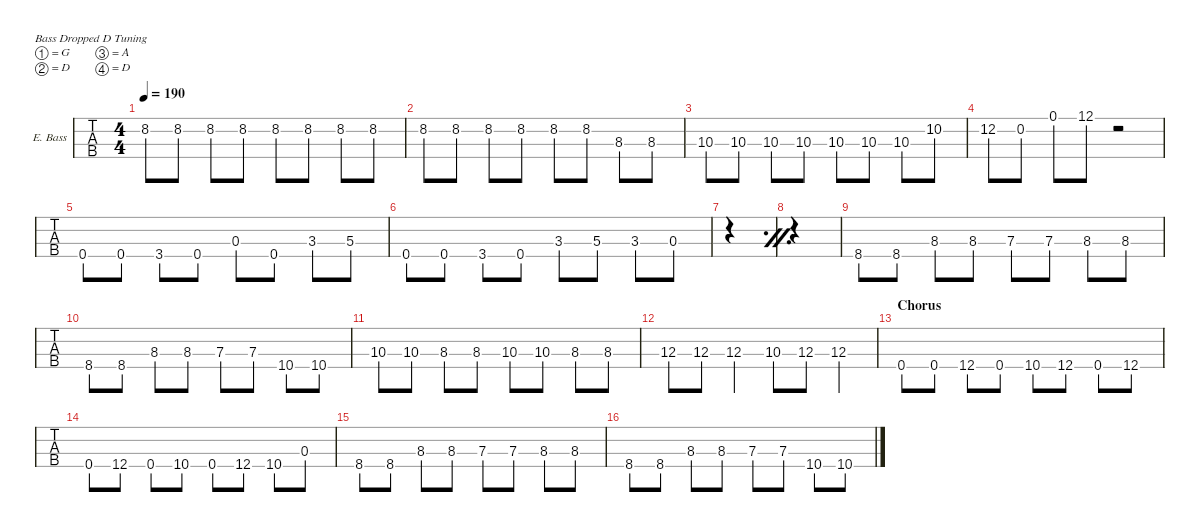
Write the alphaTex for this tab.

\defaultSystemsLayout 4
\hideDynamics
\bracketExtendMode nobrackets
\firstSystemTrackNameOrientation horizontal
\track ("Ele. Bass" "E. Bass") {defaultSystemsLayout 4 instrument electricbassfinger}
\staff {tabs}
\tuning (G2 D2 A1 D1)
\ts (4 4)
\tempo 190
\clef f4
\scale
0.284855
\ks dminor
8.2{acc b}.8{dy f} 8.2{acc b}.8 8.2{acc b}.8 8.2{acc b}.8 8.2{acc b}.8 8.2{acc b}.8 8.2{acc b}.8 8.2{acc b}.8 |
\scale
0.238382 8.2{acc b}.8 8.2{acc b}.8 8.2{acc b}.8 8.2{acc b}.8 8.2{acc b}.8 8.2{acc b}.8 8.3{acc forcenatural}.8 8.3{acc forcenatural}.8 |
\scale
0.238381 10.3{acc forcenatural}.8 10.3{acc forcenatural}.8 10.3{acc forcenatural}.8 10.3{acc forcenatural}.8 10.3{acc forcenatural}.8 10.3{acc forcenatural}.8 10.3{acc forcenatural}.8 10.2{acc forcenatural}.8 |
\scale
0.238382 12.2{acc forcenatural}.8 0.2{acc forcenatural}.8 0.1{acc forcenatural}.8 12.1{acc forcenatural}.8 r.2 |
\scale
0.284855 0.4{acc forcenatural}.8 0.4{acc forcenatural}.8 3.4{acc forcenatural}.8 0.4{acc forcenatural}.8 0.3{acc forcenatural}.8 0.4{acc forcenatural}.8 3.3{acc forcenatural}.8 5.3{acc forcenatural}.8 |
\scale
0.238382 0.4{acc forcenatural}.8 0.4{acc forcenatural}.8 3.4{acc forcenatural}.8 0.4{acc forcenatural}.8 3.3{acc forcenatural}.8 5.3{acc forcenatural}.8 3.3{acc forcenatural}.8 0.3{acc forcenatural}.8 |
\simile firstofdouble
\scale
0.238381 |
\simile secondofdouble
\scale
0.238382 |
\simile none
\scale
0.284855 8.4{acc b}.8 8.4{acc b}.8 8.3{acc forcenatural}.8 8.3{acc forcenatural}.8 7.3{acc forcenatural}.8 7.3{acc forcenatural}.8 8.3{acc forcenatural}.8 8.3{acc forcenatural}.8 |
\scale
0.238382 8.4{acc b}.8 8.4{acc b}.8 8.3{acc forcenatural}.8 8.3{acc forcenatural}.8 7.3{acc forcenatural}.8 7.3{acc forcenatural}.8 10.4{acc forcenatural}.8 10.4{acc forcenatural}.8 |
\scale
0.238381 10.3{acc forcenatural}.8 10.3{acc forcenatural}.8 8.3{acc forcenatural}.8 8.3{acc forcenatural}.8 10.3{acc forcenatural}.8 10.3{acc forcenatural}.8 8.3{acc forcenatural}.8 8.3{acc forcenatural}.8 |
\scale
0.238382 12.3{acc forcenatural}.8 12.3{acc forcenatural}.8 12.3{acc forcenatural}.4 10.3{acc forcenatural}.8 12.3{acc forcenatural}.8 12.3{acc forcenatural}.4 |
\section ("" "Chorus")
\scale
0.28514 0.4{acc forcenatural}.8 0.4{acc forcenatural}.8 12.4{acc forcenatural}.8 0.4{acc forcenatural}.8 10.4{acc forcenatural}.8 12.4{acc forcenatural}.8 0.4{acc forcenatural}.8 12.4{acc forcenatural}.8 |
\scale
0.238098 0.4{acc forcenatural}.8 12.4{acc forcenatural}.8 0.4{acc forcenatural}.8 10.4{acc forcenatural}.8 0.4{acc forcenatural}.8 12.4{acc forcenatural}.8 10.4{acc forcenatural}.8 0.3{acc forcenatural}.8 |
\scale
0.238382 8.4{acc b}.8 8.4{acc b}.8 8.3{acc forcenatural}.8 8.3{acc forcenatural}.8 7.3{acc forcenatural}.8 7.3{acc forcenatural}.8 8.3{acc forcenatural}.8 8.3{acc forcenatural}.8 |
\scale
0.238381 8.4{acc b}.8 8.4{acc b}.8 8.3{acc forcenatural}.8 8.3{acc forcenatural}.8 7.3{acc forcenatural}.8 7.3{acc forcenatural}.8 10.4{acc forcenatural}.8 10.4{acc forcenatural}.8
